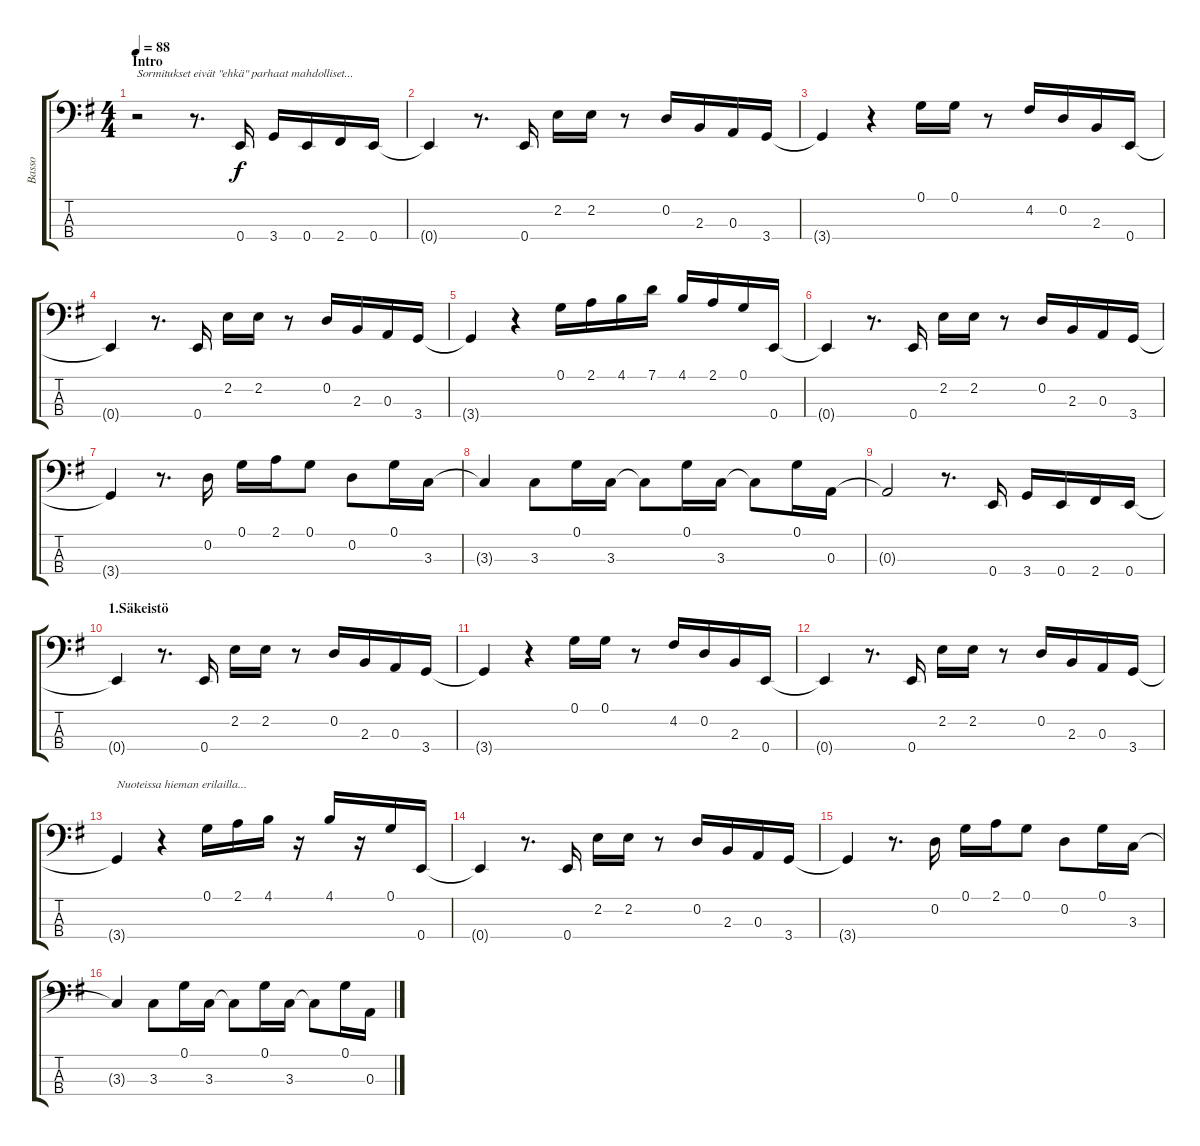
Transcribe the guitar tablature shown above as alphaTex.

\track ("Basso" "Basso") {instrument electricbassfinger}
\staff {score tabs}
\tuning (G2 D2 A1 E1) {hide}
\ts (4 4)
\section ("" "Intro")
\tempo 88
\clef f4
\ks eminor
r.2{txt "Sormitukset eivät \"ehkä\" parhaat mahdolliset..." dy f instrument electricbassfinger} r.8{d} 0.4.16 3.4.16 0.4.16 2.4.16 0.4.16 |
0.4{t}.4 r.8{d} 0.4.16 2.2.16 2.2.16 r.8 0.2.16 2.3.16 0.3.16 3.4.16 |
3.4{t}.4 r.4 0.1.16 0.1.16 r.8 4.2.16 0.2.16 2.3.16 0.4.16 |
0.4{t}.4 r.8{d} 0.4.16 2.2.16 2.2.16 r.8 0.2.16 2.3.16 0.3.16 3.4.16 |
3.4{t}.4 r.4 0.1.16 2.1.16 4.1.16 7.1.16 4.1.16 2.1.16 0.1.16 0.4.16 |
0.4{t}.4 r.8{d} 0.4.16 2.2.16 2.2.16 r.8 0.2.16 2.3.16 0.3.16 3.4.16 |
3.4{t}.4 r.8{d} 0.2.16 0.1.16 2.1.16 0.1.8 0.2.8 0.1.16 3.3.16 |
3.3{t}.4 3.3.8 0.1.16 3.3.16 3.3{t}.8 0.1.16 3.3.16 3.3{t}.8 0.1.16 0.3.16 |
0.3{t}.2 r.8{d} 0.4.16 3.4.16 0.4.16 2.4.16 0.4.16 |
\section ("" "1.Säkeistö")
0.4{t}.4 r.8{d} 0.4.16 2.2.16 2.2.16 r.8 0.2.16 2.3.16 0.3.16 3.4.16 |
3.4{t}.4 r.4 0.1.16 0.1.16 r.8 4.2.16 0.2.16 2.3.16 0.4.16 |
0.4{t}.4 r.8{d} 0.4.16 2.2.16 2.2.16 r.8 0.2.16 2.3.16 0.3.16 3.4.16 |
3.4{t}.4{txt "Nuoteissa hieman erilailla..."} r.4 0.1.16 2.1.16 4.1.16 r.16 4.1.16 r.16 0.1.16 0.4.16 |
0.4{t}.4 r.8{d} 0.4.16 2.2.16 2.2.16 r.8 0.2.16 2.3.16 0.3.16 3.4.16 |
3.4{t}.4 r.8{d} 0.2.16 0.1.16 2.1.16 0.1.8 0.2.8 0.1.16 3.3.16 |
3.3{t}.4 3.3.8 0.1.16 3.3.16 3.3{t}.8 0.1.16 3.3.16 3.3{t}.8 0.1.16 0.3.16
